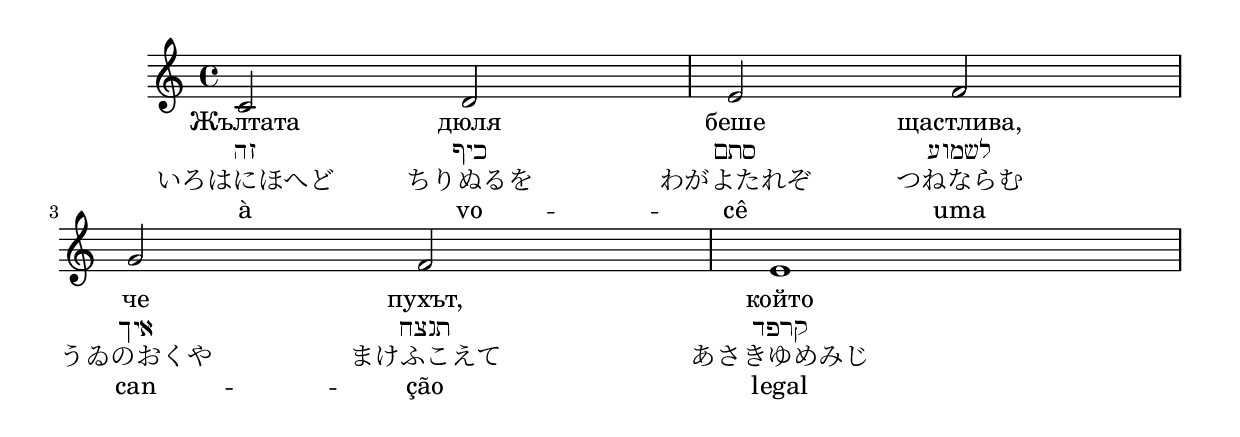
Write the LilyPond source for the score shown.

%% Do not edit this file; it is auto-generated from input/new
%% This file is in the public domain.
\version "2.11.64"

%% Edit this file using a Unicode aware editor, such as GVIM, GEDIT, Emacs

%{

You may have to install additional fonts.

Red Hat Fedora

    taipeifonts fonts-xorg-truetype ttfonts-ja fonts-arabic \
   ttfonts-zh_CN fonts-ja fonts-hebrew 

Debian GNU/Linux

   apt-get install emacs-intl-fonts xfonts-intl-.* \
  ttf-kochi-gothic ttf-kochi-mincho \
  xfonts-bolkhov-75dpi xfonts-cronyx-100dpi xfonts-cronyx-75dpi 
%} 

\header {
  lsrtags = "text"
  texidoc = "Various scripts may be used for texts (like titles and
lyrics) by entering them in UTF-8 encoding, and using a Pango based
backend.  Depending on the fonts installed, this fragment will
render Bulgarian (Cyrillic), Hebrew, Japanese and Portuguese.
"
  doctitle = "UTF-8"
} % begin verbatim


% end verbatim - this comment is a hack to prevent texinfo.tex
% from choking on non-European UTF-8 subsets
% Cyrillic font
bulgarian = \lyricmode {
  Жълтата дюля беше щастлива, че пухът, който цъфна, замръзна като гьон.
}

hebrew = \lyricmode {
  זה כיף סתם לשמוע איך תנצח קרפד עץ טוב בגן.
}

japanese = \lyricmode {
  いろはにほへど ちりぬるを
  わがよたれぞ  つねならむ
  うゐのおくや  まけふこえて
  あさきゆめみじ ゑひもせず
}

% "a legal song to you"
portuguese = \lyricmode {
  à vo -- cê uma can -- ção legal
}

\relative c' {
  c2 d
  e2 f
  g2 f
  e1
}
\addlyrics { \bulgarian }
\addlyrics { \hebrew }
\addlyrics { \japanese }
\addlyrics { \portuguese }
